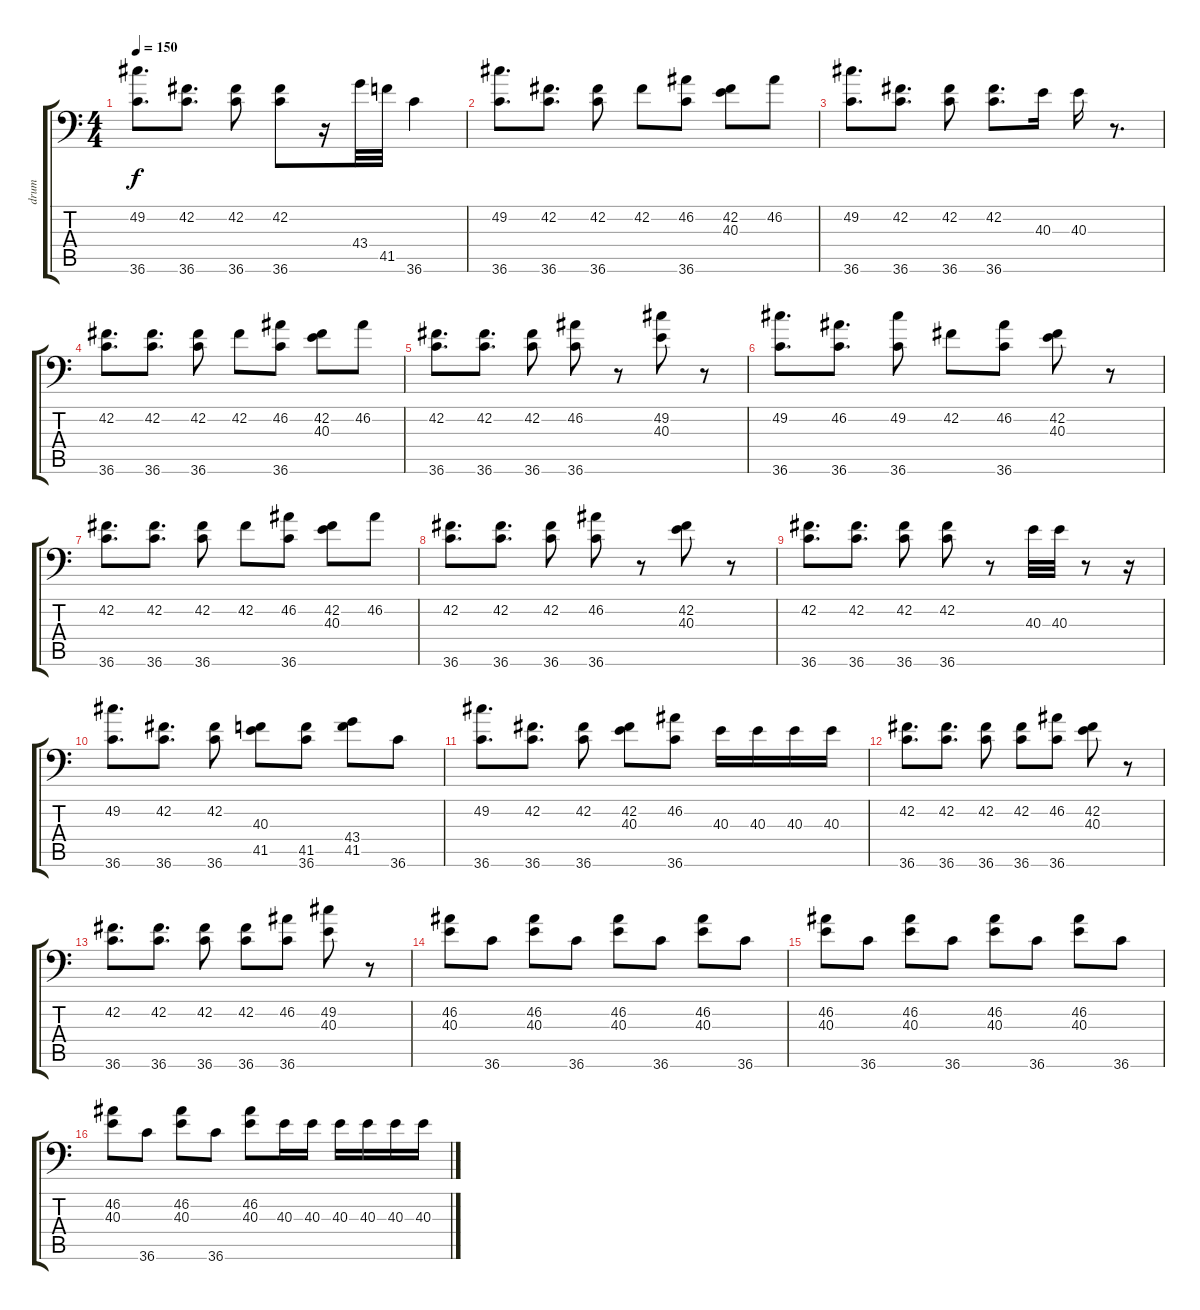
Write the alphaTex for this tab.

\track ("drum" "drum") {instrument acousticgrandpiano}
\staff {score tabs}
\tuning (C-1 C-1 C-1 C-1 C-1 C-1) {hide}
\ts (4 4)
\tempo 150
\clef f4
\ks c
(49.2 36.6).8{d dy f} (42.2 36.6).8{d} (42.2 36.6).8 (42.2 36.6).8 r.16 43.4.32 41.5.32 36.6.4 |
(49.2 36.6).8{d} (42.2 36.6).8{d} (42.2 36.6).8 42.2.8 (46.2 36.6).8 (42.2 40.3).8 46.2.8 |
(49.2 36.6).8{d} (42.2 36.6).8{d} (42.2 36.6).8 (42.2 36.6).8{d} 40.3.16 40.3.16 r.8{d} |
(42.2 36.6).8{d} (42.2 36.6).8{d} (42.2 36.6).8 42.2.8 (46.2 36.6).8 (42.2 40.3).8 46.2.8 |
(42.2 36.6).8{d} (42.2 36.6).8{d} (42.2 36.6).8 (46.2 36.6).8 r.8 (49.2 40.3).8 r.8 |
(49.2 36.6).8{d} (46.2 36.6).8{d} (49.2 36.6).8 42.2.8 (46.2 36.6).8 (42.2 40.3).8 r.8 |
(42.2 36.6).8{d} (42.2 36.6).8{d} (42.2 36.6).8 42.2.8 (46.2 36.6).8 (42.2 40.3).8 46.2.8 |
(42.2 36.6).8{d} (42.2 36.6).8{d} (42.2 36.6).8 (46.2 36.6).8 r.8 (42.2 40.3).8 r.8 |
(42.2 36.6).8{d} (42.2 36.6).8{d} (42.2 36.6).8 (42.2 36.6).8 r.8 40.3.32 40.3.32 r.8 r.16 |
(49.2 36.6).8{d} (42.2 36.6).8{d} (42.2 36.6).8 (40.3 41.5).8 (41.5 36.6).8 (43.4 41.5).8 36.6.8 |
(49.2 36.6).8{d} (42.2 36.6).8{d} (42.2 36.6).8 (42.2 40.3).8 (46.2 36.6).8 40.3.16 40.3.16 40.3.16 40.3.16 |
(42.2 36.6).8{d} (42.2 36.6).8{d} (42.2 36.6).8 (42.2 36.6).8 (46.2 36.6).8 (42.2 40.3).8 r.8 |
(42.2 36.6).8{d} (42.2 36.6).8{d} (42.2 36.6).8 (42.2 36.6).8 (46.2 36.6).8 (49.2 40.3).8 r.8 |
(46.2 40.3).8 36.6.8 (46.2 40.3).8 36.6.8 (46.2 40.3).8 36.6.8 (46.2 40.3).8 36.6.8 |
(46.2 40.3).8 36.6.8 (46.2 40.3).8 36.6.8 (46.2 40.3).8 36.6.8 (46.2 40.3).8 36.6.8 |
(46.2 40.3).8 36.6.8 (46.2 40.3).8 36.6.8 (46.2 40.3).8 40.3.16 40.3.16 40.3.16 40.3.16 40.3.16 40.3.16
